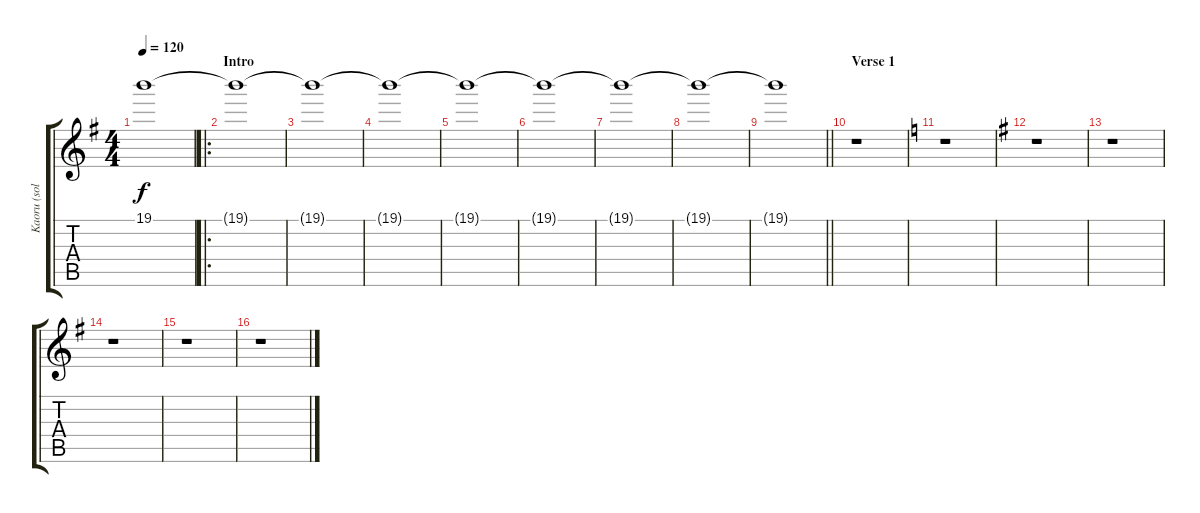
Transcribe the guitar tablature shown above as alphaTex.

\track ("Kaoru (solo)" "Kaoru (sol") {instrument distortionguitar}
\staff {score tabs}
\tuning (E4 B3 G3 D3 A2 E2) {hide}
\ts (4 4)
\tempo 120
\clef g2
\ks g
19.1.1{dy f instrument stringensemble2} |
\ro
\section ("" "Intro")
19.1{t}.1 |
19.1{t}.1 |
19.1{t}.1 |
19.1{t}.1 |
19.1{t}.1 |
19.1{t}.1 |
19.1{t}.1 |
\barLineRight lightlight
19.1{t}.1 |
\section ("" "Verse 1")
r.1 |
\ks c
r.1 |
\ks g
r.1 |
r.1 |
r.1 |
r.1 |
r.1
